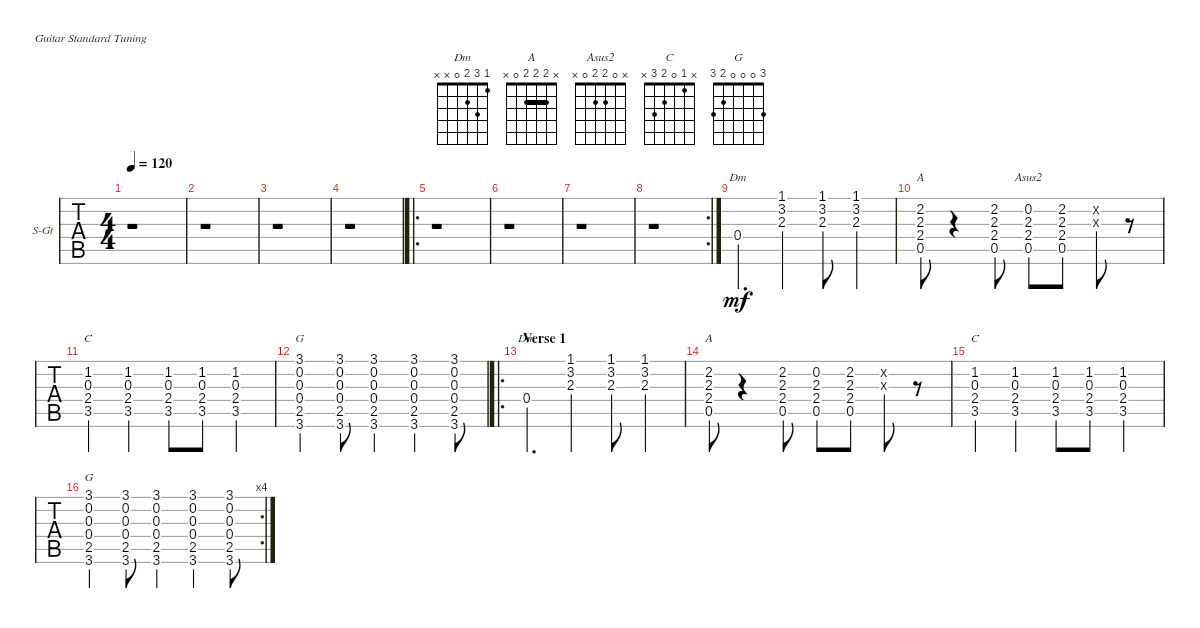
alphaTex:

\defaultSystemsLayout 4
\bracketExtendMode groupsimilarinstruments
\firstSystemTrackNameOrientation horizontal
\otherSystemsTrackNameOrientation horizontal
\track ("Guitar" "S-Gt") {instrument acousticguitarsteel}
\staff {tabs}
\tuning (E4 B3 G3 D3 A2 E2)
\chord ("Dm" 1 3 2 0 x x)
\chord ("A" x 2 2 2 0 x) {barre (2 2)}
\chord ("Asus2" x 0 2 2 0 x)
\chord ("C" x 1 0 2 3 x)
\chord ("G" 3 0 0 0 2 3)
\ts (4 4)
\tempo 120
\clef g2
\ks c
r.1{dy mf instrument acousticguitarsteel} |
r.1 |
r.1 |
r.1 |
\ro
r.1 |
r.1 |
r.1 |
\rc 2
r.1 |
0.4.4{d ch "Dm"} (2.3 3.2 1.1).4 (2.3 3.2 1.1).8 (2.3 3.2 1.1).4 |
(0.5 2.4 2.3 2.2).8{ch "A"} r.4 (0.5 2.4 2.3 2.2).8 (0.5 2.4 2.3 0.2).8{ch "Asus2"} (0.5 2.4 2.3 2.2).8 (0.3{x} 0.2{x}).8 r.8 |
(3.5 2.4 0.3 1.2).4{ch "C"} (3.5 2.4 0.3 1.2).4 (3.5 2.4 0.3 1.2).8 (3.5 2.4 0.3 1.2).8 (3.5 2.4 0.3 1.2).4 |
(3.1 0.2 0.3 0.4 2.5 3.6).4{ch "G"} (3.1 0.2 0.3 0.4 2.5 3.6).8 (3.1 0.2 0.3 0.4 2.5 3.6).4 (3.1 0.2 0.3 0.4 2.5 3.6).4 (3.1 0.2 0.3 0.4 2.5 3.6).8 |
\ro
\section ("" "Verse 1")
0.4.4{d ch "Dm"} (2.3 3.2 1.1).4 (2.3 3.2 1.1).8 (2.3 3.2 1.1).4 |
(0.5 2.4 2.3 2.2).8{ch "A"} r.4 (0.5 2.4 2.3 2.2).8 (0.5 2.4 2.3 0.2).8 (0.5 2.4 2.3 2.2).8 (0.3{x} 0.2{x}).8 r.8 |
(3.5 2.4 0.3 1.2).4{ch "C"} (3.5 2.4 0.3 1.2).4 (3.5 2.4 0.3 1.2).8 (3.5 2.4 0.3 1.2).8 (3.5 2.4 0.3 1.2).4 |
\rc 4
(3.1 0.2 0.3 0.4 2.5 3.6).4{ch "G"} (3.1 0.2 0.3 0.4 2.5 3.6).8 (3.1 0.2 0.3 0.4 2.5 3.6).4 (3.1 0.2 0.3 0.4 2.5 3.6).4 (3.1 0.2 0.3 0.4 2.5 3.6).8
